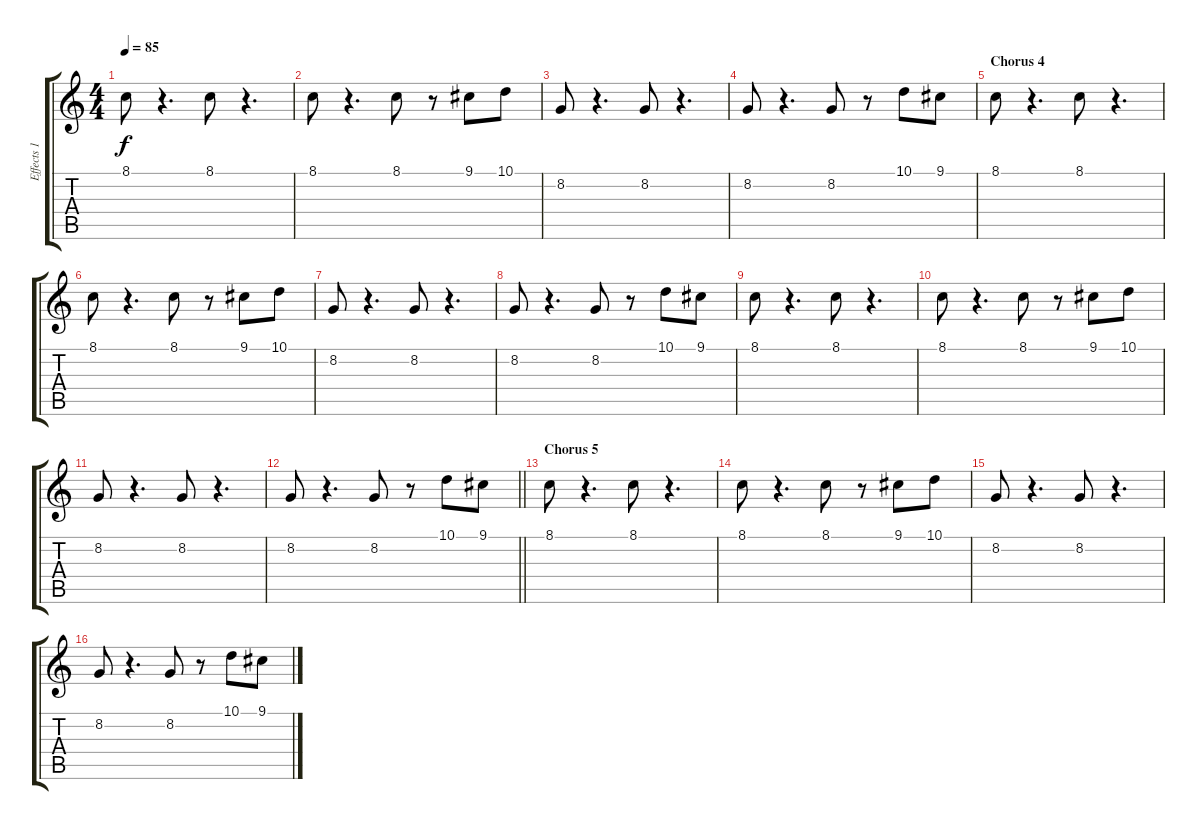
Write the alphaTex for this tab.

\track ("Effects 1" "Effects 1") {instrument shamisen}
\staff {score tabs}
\tuning (E4 B3 G3 D3 A2 E2) {hide}
\ts (4 4)
\tempo 85
\clef g2
\ks c
8.1.8{dy f} r.4{d} 8.1.8 r.4{d} |
8.1.8 r.4{d} 8.1.8 r.8 9.1.8 10.1.8 |
8.2.8 r.4{d} 8.2.8 r.4{d} |
8.2.8 r.4{d} 8.2.8 r.8 10.1.8 9.1.8 |
\section ("" "Chorus 4")
8.1.8 r.4{d} 8.1.8 r.4{d} |
8.1.8 r.4{d} 8.1.8 r.8 9.1.8 10.1.8 |
8.2.8 r.4{d} 8.2.8 r.4{d} |
8.2.8 r.4{d} 8.2.8 r.8 10.1.8 9.1.8 |
8.1.8 r.4{d} 8.1.8 r.4{d} |
8.1.8 r.4{d} 8.1.8 r.8 9.1.8 10.1.8 |
8.2.8 r.4{d} 8.2.8 r.4{d} |
\barLineRight lightlight
8.2.8 r.4{d} 8.2.8 r.8 10.1.8 9.1.8 |
\section ("" "Chorus 5")
8.1.8 r.4{d} 8.1.8 r.4{d} |
8.1.8 r.4{d} 8.1.8 r.8 9.1.8 10.1.8 |
8.2.8 r.4{d} 8.2.8 r.4{d} |
8.2.8 r.4{d} 8.2.8 r.8 10.1.8 9.1.8
